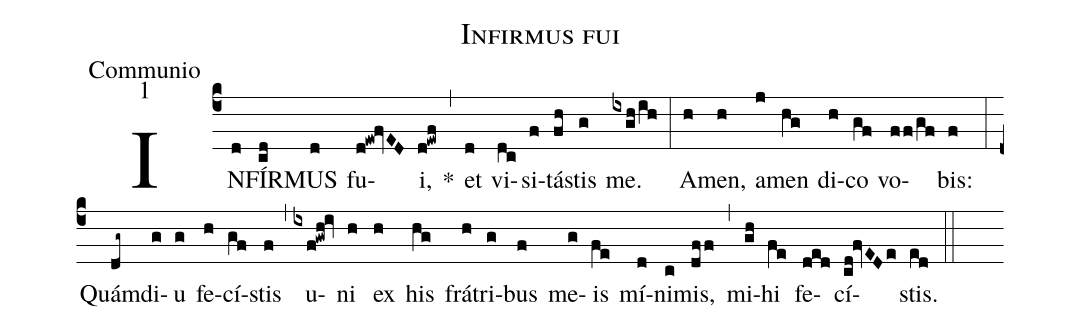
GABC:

name:Infirmus fui;
office-part:Communio;
mode:1;
%%
(c4) IN(d)FÍR(cd)MUS(d) fu(d!ew!fvED)i,(d!ewf) *(,) et(d) vi(dc)si(f)tá(fh)stis(g) me.(ixgh/ih) (:) A(h)men,(h) a(j)men(hg) di(h)co(gf) vo(ff/gf)bis:(f) (:) Quám(dg~)di(g)u(g) fe(h)cí(gf)stis(f) (,) u(ixf!gwh!iv)ni(h) ex(h) his(hg) frá(h)tri(g)bus(f) me(g)is(fe) mí(d)ni(c)mis,(dff) (,) mi(gh)hi(fe) fe(ded)cí(cd!fvEDe)stis.(ed) (::)
